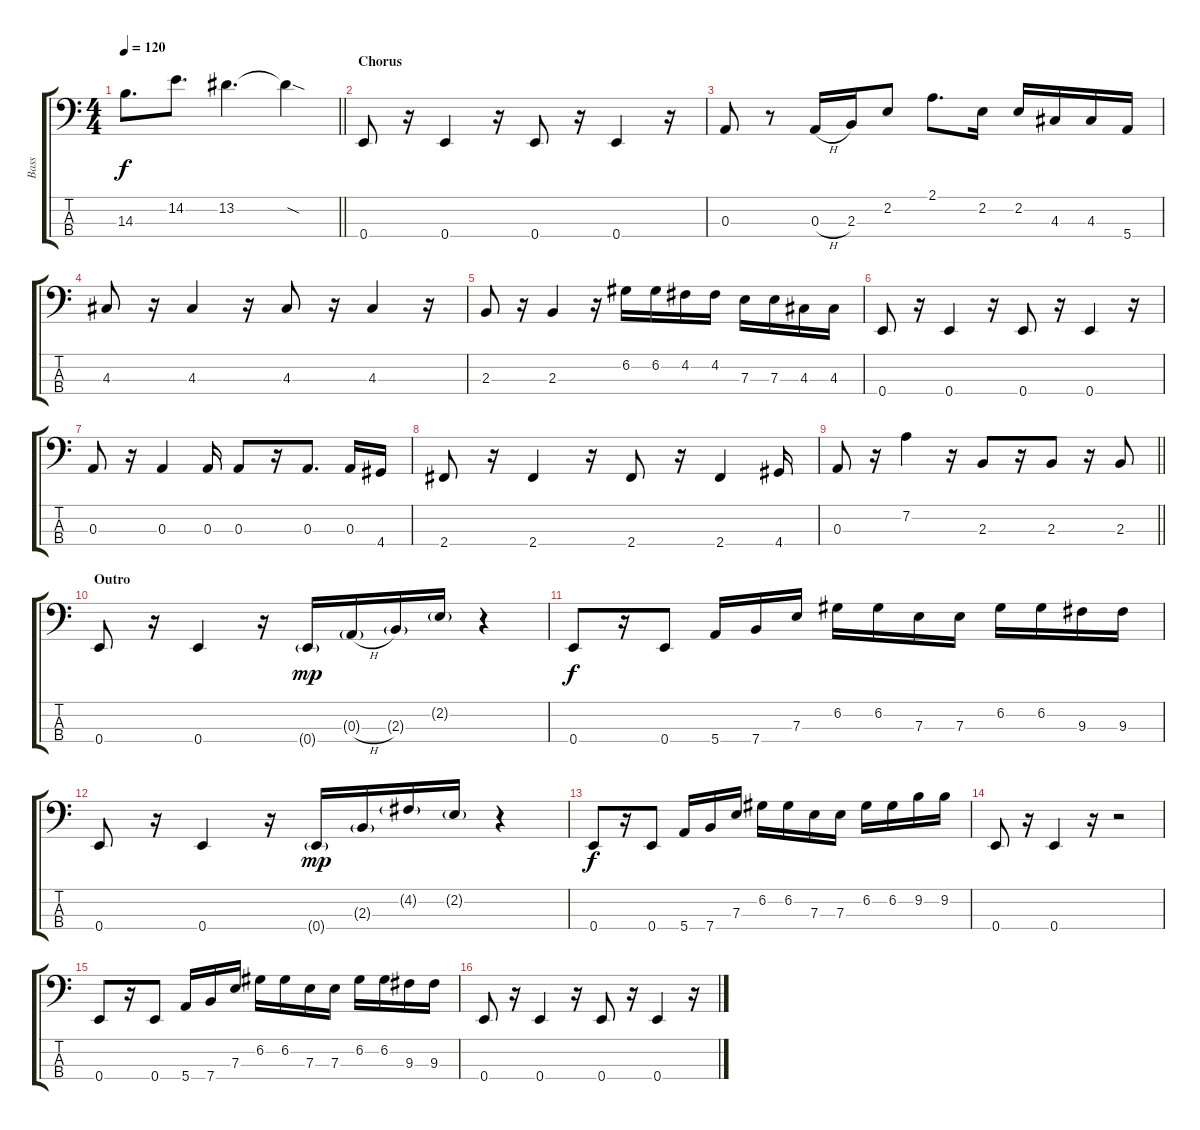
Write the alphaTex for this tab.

\track ("Bass" "Bass") {instrument electricbassfinger}
\staff {score tabs}
\tuning (G2 D2 A1 E1) {hide}
\ts (4 4)
\tempo 120
\clef f4
\barLineRight lightlight
\ks c
14.3.8{d dy f} 14.2.8{d} 13.2.4{d} 13.2{sod t}.4 |
\section ("" "Chorus")
0.4.8 r.16 0.4.4 r.16 0.4.8 r.16 0.4.4 r.16 |
0.3.8 r.8 0.3{h}.16 2.3.16 2.2.8 2.1.8{d} 2.2.16 2.2.16 4.3.16 4.3.16 5.4.16 |
4.3.8 r.16 4.3.4 r.16 4.3.8 r.16 4.3.4 r.16 |
2.3.8 r.16 2.3.4 r.16 6.2.16 6.2.16 4.2.16 4.2.16 7.3.16 7.3.16 4.3.16 4.3.16 |
0.4.8 r.16 0.4.4 r.16 0.4.8 r.16 0.4.4 r.16 |
0.3.8 r.16 0.3.4 0.3.16 0.3.8 r.16 0.3.8{d} 0.3.16 4.4.16 |
2.4.8 r.16 2.4.4 r.16 2.4.8 r.16 2.4.4 4.4.16 |
\barLineRight lightlight
0.3.8 r.16 7.2.4 r.16 2.3.8 r.16 2.3.8 r.16 2.3.8 |
\section ("" "Outro")
0.4.8 r.16 0.4.4 r.16 0.4{g}.16{dy mp} 0.3{h g}.16 2.3{g}.16 2.2{g}.16 r.4 |
0.4.8{dy f} r.16 0.4.8 5.4.16 7.4.16 7.3.16 6.2.16 6.2.16 7.3.16 7.3.16 6.2.16 6.2.16 9.3.16 9.3.16 |
0.4.8 r.16 0.4.4 r.16 0.4{g}.16{dy mp} 2.3{g}.16 4.2{g}.16 2.2{g}.16 r.4 |
0.4.8{dy f} r.16 0.4.8 5.4.16 7.4.16 7.3.16 6.2.16 6.2.16 7.3.16 7.3.16 6.2.16 6.2.16 9.2.16 9.2.16 |
0.4.8 r.16 0.4.4 r.16 r.2 |
0.4.8 r.16 0.4.8 5.4.16 7.4.16 7.3.16 6.2.16 6.2.16 7.3.16 7.3.16 6.2.16 6.2.16 9.3.16 9.3.16 |
0.4.8 r.16 0.4.4 r.16 0.4.8 r.16 0.4.4 r.16
